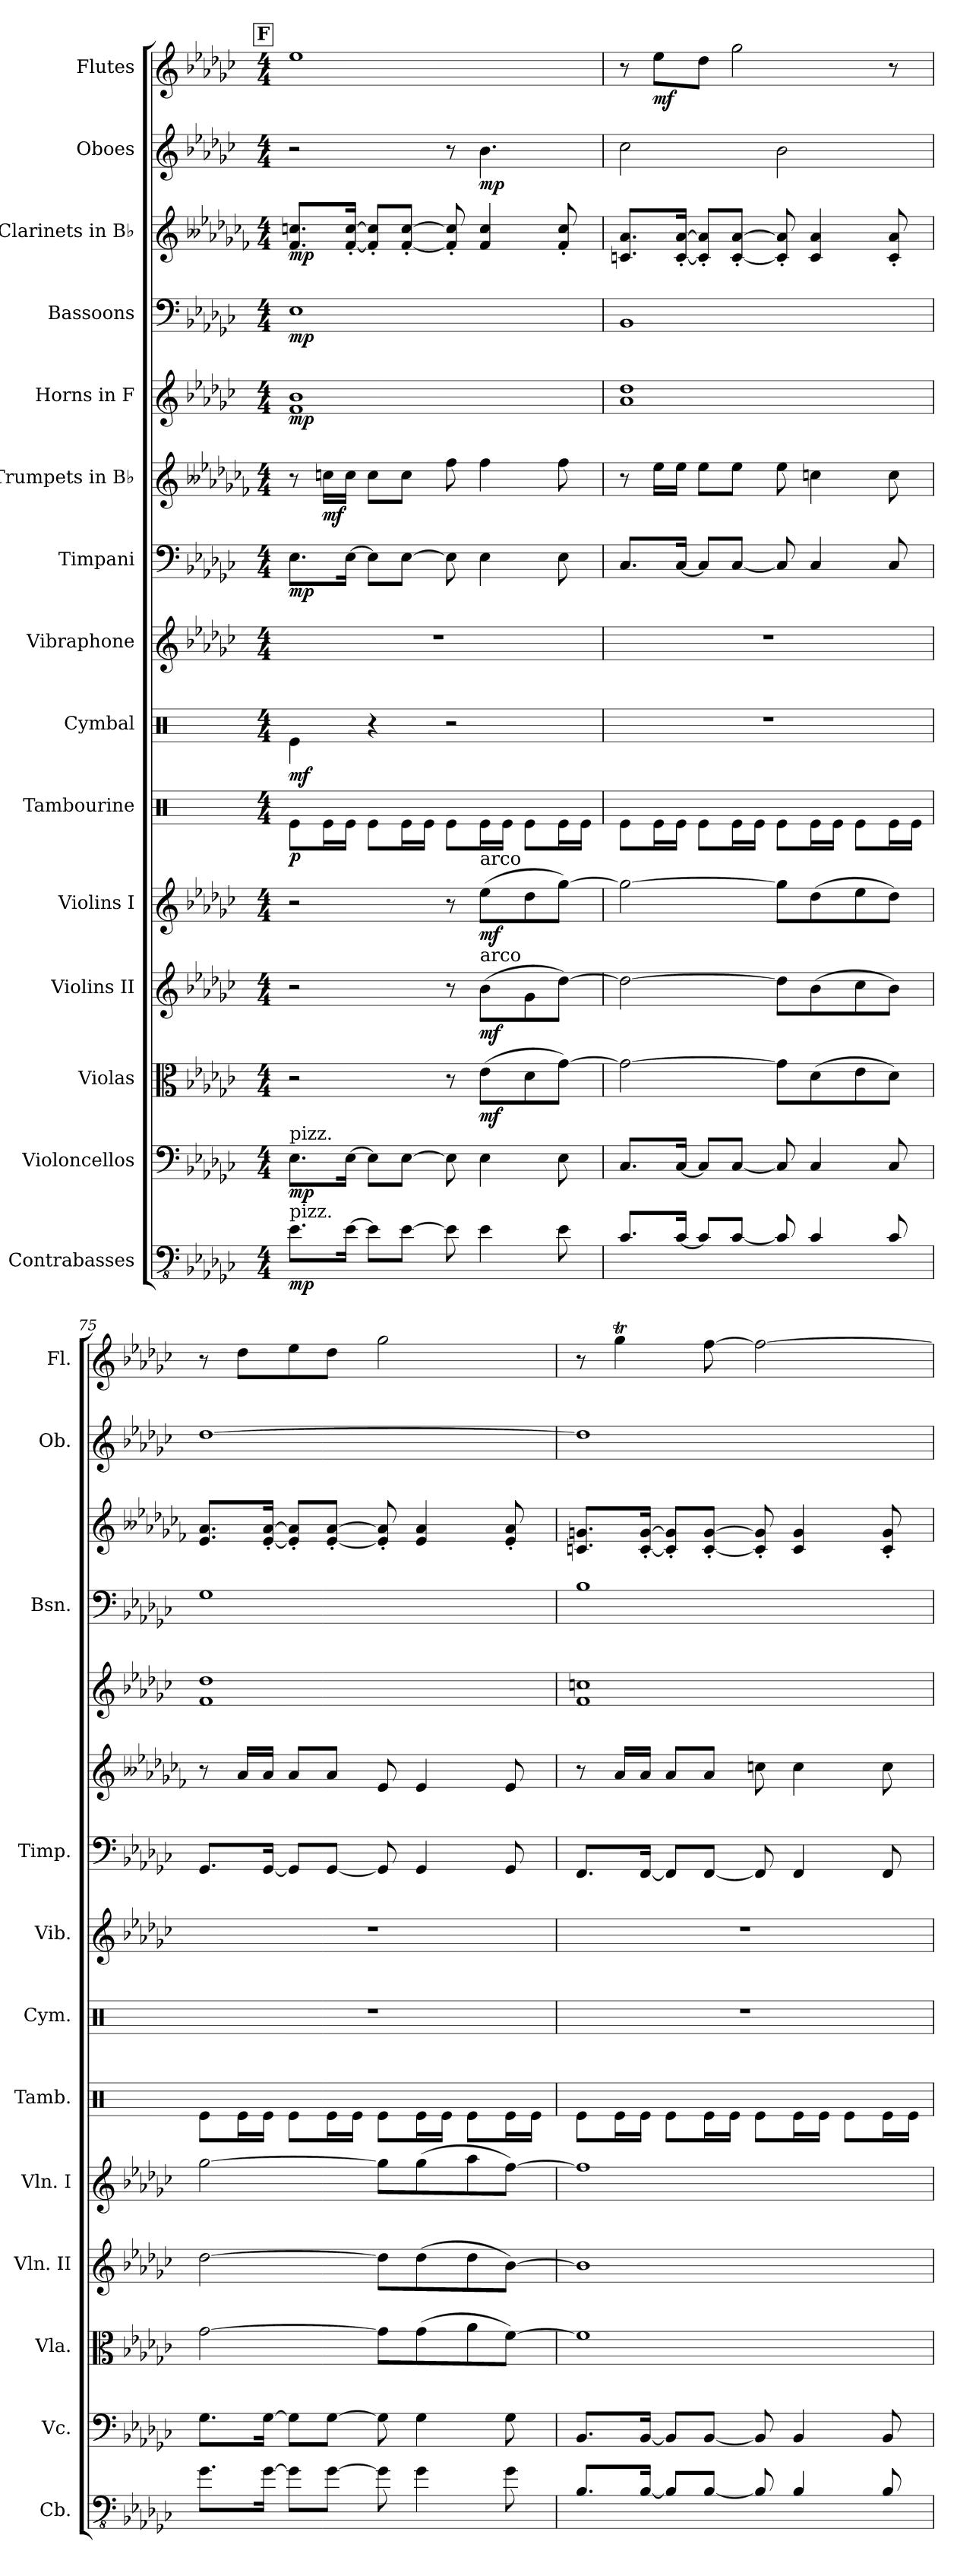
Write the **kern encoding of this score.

**kern	**dynam	**kern	**dynam	**kern	**dynam	**kern	**dynam	**kern	**dynam	**kern	**dynam	**kern	**dynam	**kern	**kern	**dynam	**kern	**dynam	**kern	**dynam	**kern	**dynam	**kern	**dynam	**kern	**dynam	**kern	**dynam
*part15	*part15	*part14	*part14	*part13	*part13	*part12	*part12	*part11	*part11	*part10	*part10	*part9	*part9	*part8	*part7	*part7	*part6	*part6	*part5	*part5	*part4	*part4	*part3	*part3	*part2	*part2	*part1	*part1
*staff15	*staff15	*staff14	*staff14	*staff13	*staff13	*staff12	*staff12	*staff11	*staff11	*staff10	*staff10	*staff9	*staff9	*staff8	*staff7	*staff7	*staff6	*staff6	*staff5	*staff5	*staff4	*staff4	*staff3	*staff3	*staff2	*staff2	*staff1	*staff1
*I"Contrabasses	*	*I"Violoncellos	*	*I"Violas	*	*I"Violins II	*	*I"Violins I	*	*I"Tambourine	*	*I"Cymbal	*	*I"Vibraphone	*I"Timpani	*	*I"Trumpets in B♭	*	*I"Horns in F	*	*I"Bassoons	*	*I"Clarinets in B♭	*	*I"Oboes	*	*I"Flutes	*
*I'Cb.	*	*I'Vc.	*	*I'Vla.	*	*I'Vln. II	*	*I'Vln. I	*	*I'Tamb.	*	*I'Cym.	*	*I'Vib.	*I'Timp.	*	*	*	*	*	*I'Bsn.	*	*	*	*I'Ob.	*	*I'Fl.	*
*clefFv4	*	*clefF4	*	*clefC3	*	*clefG2	*	*clefG2	*	*clefX	*	*clefX	*	*clefG2	*clefF4	*	*clefG2	*	*clefG2	*	*clefF4	*	*clefG2	*	*clefG2	*	*clefG2	*
*ITrd7c12	*	*	*	*	*	*	*	*	*	*	*	*	*	*	*	*	*ITrd1c2	*	*ITrd4c7	*	*	*	*ITrd1c2	*	*	*	*	*
*k[b-e-a-d-g-c-]	*	*k[b-e-a-d-g-c-]	*	*k[b-e-a-d-g-c-]	*	*k[b-e-a-d-g-c-]	*	*k[b-e-a-d-g-c-]	*	*k[]	*	*k[]	*	*k[b-e-a-d-g-c-]	*k[b-e-a-d-g-c-]	*	*k[b--e-a-d-g-c-f-]	*	*k[b-e-a-d-g-c-f-]	*	*k[b-e-a-d-g-c-]	*	*k[b--e-a-d-g-c-f-]	*	*k[b-e-a-d-g-c-]	*	*k[b-e-a-d-g-c-]	*
*M4/4	*	*M4/4	*	*M4/4	*	*M4/4	*	*M4/4	*	*M4/4	*	*M4/4	*	*M4/4	*M4/4	*	*M4/4	*	*M4/4	*	*M4/4	*	*M4/4	*	*M4/4	*	*M4/4	*
!!LO:REH:place=s1:a:B:fs=14:t=F
=73	=73	=73	=73	=73	=73	=73	=73	=73	=73	=73	=73	=73	=73	=73	=73	=73	=73	=73	=73	=73	=73	=73	=73	=73	=73	=73	=73	=73
!	!	!LO:TX:a:t=pizz.	!	!	!	!	!	!	!	!	!	!	!	!	!	!	!	!	!	!	!	!	!	!	!	!	!	!
!LO:TX:a:t=pizz.	!	!	!	!	!	!	!	!	!	!	!	!	!	!	!	!	!	!	!	!	!	!	!	!	!	!	!	!
!	!LO:DY:b	!	!LO:DY:b	!	!	!	!	!	!	!	!LO:DY:b	!	!LO:DY:b	!	!	!LO:DY:b	!	!	!	!LO:DY:b	!	!LO:DY:b	!	!LO:DY:b	!	!	!	!
8.EE-\L	mp	8.E-\L	mp	2r	.	2r	.	2r	.	8Re\L	p	4Re\	mf	1r	8.E-\L	mp	8r	.	1B- 1e-	mp	1E-	mp	8.e-/ 8.b-X/L	mp	2r	.	1ee-	.
!	!	!	!	!	!	!	!	!	!	!	!	!	!	!	!	!	!	!LO:DY:b	!	!	!	!	!	!	!	!	!	!
.	.	.	.	.	.	.	.	.	.	16Re\L	.	.	.	.	.	.	16b-X\LL	mf	.	.	.	.	.	.	.	.	.	.
[16EE-\Jk	.	[16E-\Jk	.	.	.	.	.	.	.	16Re\JJ	.	.	.	.	[16E-\Jk	.	16b-\JJ	.	.	.	.	.	[16e-/' [16b-/'Jk	.	.	.	.	.
8EE-\L]	.	8E-\L]	.	.	.	.	.	.	.	8Re\L	.	4r	.	.	8E-\L]	.	8b-\L	.	.	.	.	.	8e-/]' 8b-/]'L	.	.	.	.	.
[8EE-\J	.	[8E-\J	.	.	.	.	.	.	.	16Re\L	.	.	.	.	[8E-\J	.	8b-\J	.	.	.	.	.	[8e-/' [8b-/'J	.	.	.	.	.
.	.	.	.	.	.	.	.	.	.	16Re\JJ	.	.	.	.	.	.	.	.	.	.	.	.	.	.	.	.	.	.
8EE-\]	.	8E-\]	.	8r	.	8r	.	8r	.	8Re\L	.	2r	.	.	8E-\]	.	8ee-\	.	.	.	.	.	8e-/]' 8b-/]'	.	8r	.	.	.
!	!	!	!	!	!	!	!	!LO:TX:a:t=arco	!	!	!	!	!	!	!	!	!	!	!	!	!	!	!	!	!	!	!	!
!	!	!	!	!	!	!LO:TX:a:t=arco	!	!	!	!	!	!	!	!	!	!	!	!	!	!	!	!	!	!	!	!	!	!
!	!	!	!	!	!LO:DY:b	!	!LO:DY:b	!	!LO:DY:b	!	!	!	!	!	!	!	!	!	!	!	!	!	!	!	!	!LO:DY:b	!	!
4EE-\	.	4E-\	.	(8e-\L	mf	(8b-\L	mf	(8ee-\L	mf	16Re\L	.	.	.	.	4E-\	.	4ee-\	.	.	.	.	.	4e-/ 4b-/	.	4.b-\	mp	.	.
.	.	.	.	.	.	.	.	.	.	16Re\JJ	.	.	.	.	.	.	.	.	.	.	.	.	.	.	.	.	.	.
.	.	.	.	8d-\	.	8g-\	.	8dd-\	.	8Re\L	.	.	.	.	.	.	.	.	.	.	.	.	.	.	.	.	.	.
8EE-\	.	8E-\	.	[8g-\J)	.	[8dd-\J)	.	[8gg-\J)	.	16Re\L	.	.	.	.	8E-\	.	8ee-\	.	.	.	.	.	8e-/' 8b-/'	.	.	.	.	.
.	.	.	.	.	.	.	.	.	.	16Re\JJ	.	.	.	.	.	.	.	.	.	.	.	.	.	.	.	.	.	.
=74	=74	=74	=74	=74	=74	=74	=74	=74	=74	=74	=74	=74	=74	=74	=74	=74	=74	=74	=74	=74	=74	=74	=74	=74	=74	=74	=74	=74
8.CC-/L	.	8.C-/L	.	2g-\_	.	2dd-\_	.	2gg-\_	.	8Re\L	.	1r	.	1r	8.C-/L	.	8r	.	1d- 1g-	.	1BB-	.	8.B-X/ 8.g-/L	.	2cc-\	.	8r	.
!	!	!	!	!	!	!	!	!	!	!	!	!	!	!	!	!	!	!	!	!	!	!	!	!	!	!	!	!LO:DY:b
.	.	.	.	.	.	.	.	.	.	16Re\L	.	.	.	.	.	.	16dd-\LL	.	.	.	.	.	.	.	.	.	8ee-\L	mf
[16CC-/Jk	.	[16C-/Jk	.	.	.	.	.	.	.	16Re\JJ	.	.	.	.	[16C-/Jk	.	16dd-\JJ	.	.	.	.	.	[16B-/' [16g-/'Jk	.	.	.	.	.
8CC-/L]	.	8C-/L]	.	.	.	.	.	.	.	8Re\L	.	.	.	.	8C-/L]	.	8dd-\L	.	.	.	.	.	8B-/]' 8g-/]'L	.	.	.	8dd-\J	.
[8CC-/J	.	[8C-/J	.	.	.	.	.	.	.	16Re\L	.	.	.	.	[8C-/J	.	8dd-\J	.	.	.	.	.	[8B-/' [8g-/'J	.	.	.	2gg-\	.
.	.	.	.	.	.	.	.	.	.	16Re\JJ	.	.	.	.	.	.	.	.	.	.	.	.	.	.	.	.	.	.
8CC-/]	.	8C-/]	.	8g-\L]	.	8dd-\L]	.	8gg-\L]	.	8Re\L	.	.	.	.	8C-/]	.	8dd-\	.	.	.	.	.	8B-/]' 8g-/]'	.	2b-\	.	.	.
4CC-/	.	4C-/	.	(8d-\	.	(8b-\	.	(8dd-\	.	16Re\L	.	.	.	.	4C-/	.	4b-X\	.	.	.	.	.	4B-/ 4g-/	.	.	.	.	.
.	.	.	.	.	.	.	.	.	.	16Re\JJ	.	.	.	.	.	.	.	.	.	.	.	.	.	.	.	.	.	.
.	.	.	.	8e-\	.	8cc-\	.	8ee-\	.	8Re\L	.	.	.	.	.	.	.	.	.	.	.	.	.	.	.	.	.	.
8CC-/	.	8C-/	.	8d-\J)	.	8b-\J)	.	8dd-\J)	.	16Re\L	.	.	.	.	8C-/	.	8b-\	.	.	.	.	.	8B-/' 8g-/'	.	.	.	8r	.
.	.	.	.	.	.	.	.	.	.	16Re\JJ	.	.	.	.	.	.	.	.	.	.	.	.	.	.	.	.	.	.
=75	=75	=75	=75	=75	=75	=75	=75	=75	=75	=75	=75	=75	=75	=75	=75	=75	=75	=75	=75	=75	=75	=75	=75	=75	=75	=75	=75	=75
8.GG-\L	.	8.G-\L	.	[2g-\	.	[2dd-\	.	[2gg-\	.	8Re\L	.	1r	.	1r	8.GG-/L	.	8r	.	1B- 1g-	.	1G-	.	8.d-/ 8.g-/L	.	[1dd-	.	8r	.
.	.	.	.	.	.	.	.	.	.	16Re\L	.	.	.	.	.	.	16g-/LL	.	.	.	.	.	.	.	.	.	8dd-\L	.
[16GG-\Jk	.	[16G-\Jk	.	.	.	.	.	.	.	16Re\JJ	.	.	.	.	[16GG-/Jk	.	16g-/JJ	.	.	.	.	.	[16d-/' [16g-/'Jk	.	.	.	.	.
8GG-\L]	.	8G-\L]	.	.	.	.	.	.	.	8Re\L	.	.	.	.	8GG-/L]	.	8g-/L	.	.	.	.	.	8d-/]' 8g-/]'L	.	.	.	8ee-\	.
[8GG-\J	.	[8G-\J	.	.	.	.	.	.	.	16Re\L	.	.	.	.	[8GG-/J	.	8g-/J	.	.	.	.	.	[8d-/' [8g-/'J	.	.	.	8dd-\J	.
.	.	.	.	.	.	.	.	.	.	16Re\JJ	.	.	.	.	.	.	.	.	.	.	.	.	.	.	.	.	.	.
8GG-\]	.	8G-\]	.	8g-\L]	.	8dd-\L]	.	8gg-\L]	.	8Re\L	.	.	.	.	8GG-/]	.	8d-/	.	.	.	.	.	8d-/]' 8g-/]'	.	.	.	2gg-\	.
4GG-\	.	4G-\	.	(8g-\	.	(8dd-\	.	(8gg-\	.	16Re\L	.	.	.	.	4GG-/	.	4d-/	.	.	.	.	.	4d-/ 4g-/	.	.	.	.	.
.	.	.	.	.	.	.	.	.	.	16Re\JJ	.	.	.	.	.	.	.	.	.	.	.	.	.	.	.	.	.	.
.	.	.	.	8a-\	.	8dd-\	.	8aa-\	.	8Re\L	.	.	.	.	.	.	.	.	.	.	.	.	.	.	.	.	.	.
8GG-\	.	8G-\	.	[8f\J)	.	[8b-\J)	.	[8ff\J)	.	16Re\L	.	.	.	.	8GG-/	.	8d-/	.	.	.	.	.	8d-/' 8g-/'	.	.	.	.	.
.	.	.	.	.	.	.	.	.	.	16Re\JJ	.	.	.	.	.	.	.	.	.	.	.	.	.	.	.	.	.	.
!!LO:PB:g=z
=76	=76	=76	=76	=76	=76	=76	=76	=76	=76	=76	=76	=76	=76	=76	=76	=76	=76	=76	=76	=76	=76	=76	=76	=76	=76	=76	=76	=76
8.BBB-/L	.	8.BB-/L	.	1f]	.	1b-]	.	1ff]	.	8Re\L	.	1r	.	1r	8.FF/L	.	8r	.	1B- 1fn	.	1B-	.	8.B-X/ 8.fn/L	.	1dd-]	.	8r	.
.	.	.	.	.	.	.	.	.	.	16Re\L	.	.	.	.	.	.	16g-/LL	.	.	.	.	.	.	.	.	.	4gg-T\	.
[16BBB-/Jk	.	[16BB-/Jk	.	.	.	.	.	.	.	16Re\JJ	.	.	.	.	[16FF/Jk	.	16g-/JJ	.	.	.	.	.	[16B-/' [16f/'Jk	.	.	.	.	.
8BBB-/L]	.	8BB-/L]	.	.	.	.	.	.	.	8Re\L	.	.	.	.	8FF/L]	.	8g-/L	.	.	.	.	.	8B-/]' 8f/]'L	.	.	.	.	.
[8BBB-/J	.	[8BB-/J	.	.	.	.	.	.	.	16Re\L	.	.	.	.	[8FF/J	.	8g-/J	.	.	.	.	.	[8B-/' [8f/'J	.	.	.	[8ff\	.
.	.	.	.	.	.	.	.	.	.	16Re\JJ	.	.	.	.	.	.	.	.	.	.	.	.	.	.	.	.	.	.
8BBB-/]	.	8BB-/]	.	.	.	.	.	.	.	8Re\L	.	.	.	.	8FF/]	.	8b-X\	.	.	.	.	.	8B-/]' 8f/]'	.	.	.	2ff\_	.
4BBB-/	.	4BB-/	.	.	.	.	.	.	.	16Re\L	.	.	.	.	4FF/	.	4b-\	.	.	.	.	.	4B-/ 4f/	.	.	.	.	.
.	.	.	.	.	.	.	.	.	.	16Re\JJ	.	.	.	.	.	.	.	.	.	.	.	.	.	.	.	.	.	.
.	.	.	.	.	.	.	.	.	.	8Re\L	.	.	.	.	.	.	.	.	.	.	.	.	.	.	.	.	.	.
8BBB-/	.	8BB-/	.	.	.	.	.	.	.	16Re\L	.	.	.	.	8FF/	.	8b-\	.	.	.	.	.	8B-/' 8f/'	.	.	.	.	.
.	.	.	.	.	.	.	.	.	.	16Re\JJ	.	.	.	.	.	.	.	.	.	.	.	.	.	.	.	.	.	.
=	=	=	=	=	=	=	=	=	=	=	=	=	=	=	=	=	=	=	=	=	=	=	=	=	=	=	=	=
*-	*-	*-	*-	*-	*-	*-	*-	*-	*-	*-	*-	*-	*-	*-	*-	*-	*-	*-	*-	*-	*-	*-	*-	*-	*-	*-	*-	*-
